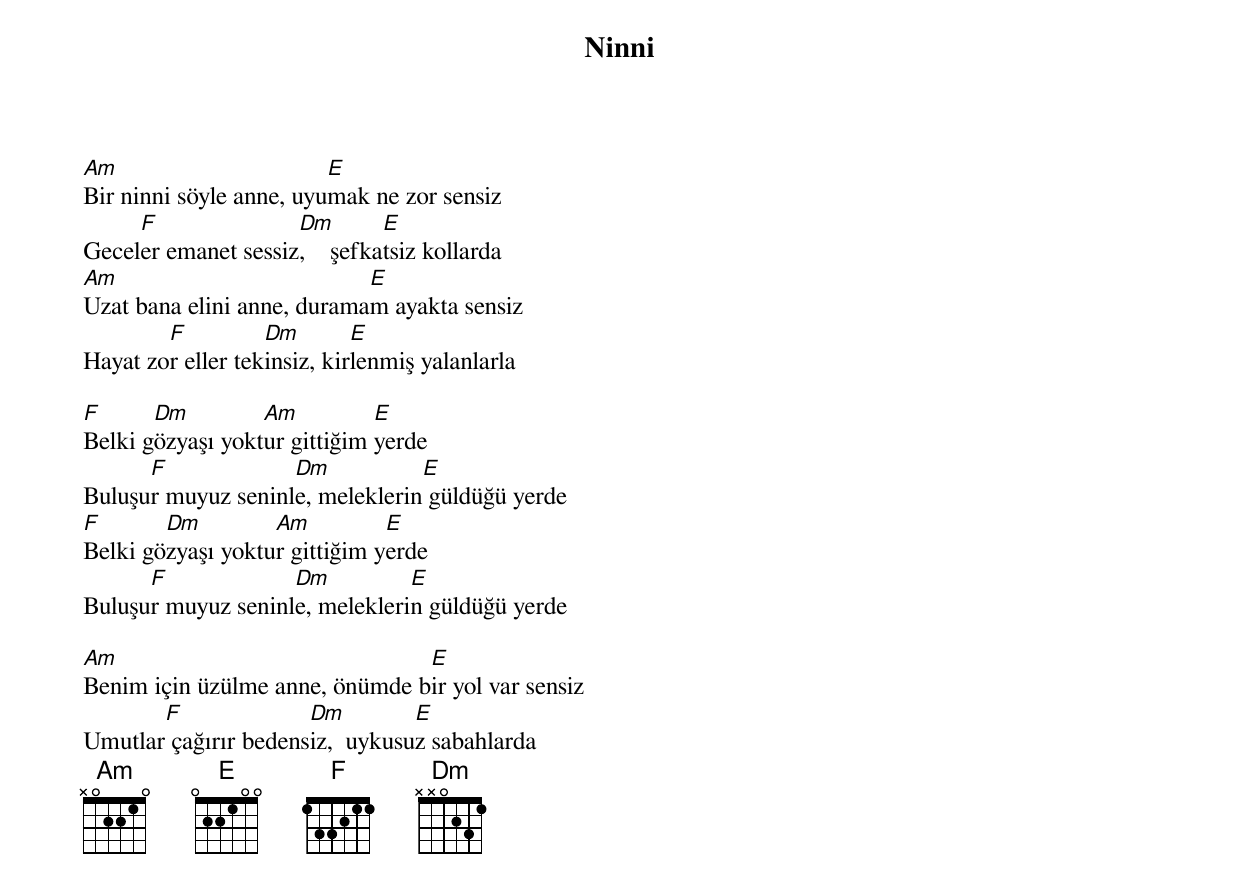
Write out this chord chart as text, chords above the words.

{title: Ninni}
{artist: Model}

Am                       E
Bir ninni söyle anne, uyumak ne zor sensiz
     F               Dm        E
Geceler emanet sessiz,    şefkatsiz kollarda
Am                          E
Uzat bana elini anne, duramam ayakta sensiz
        F          Dm        E
Hayat zor eller tekinsiz, kirlenmiş yalanlarla

F      Dm         Am          E
Belki gözyaşı yoktur gittiğim yerde
      F             Dm           E
Buluşur muyuz seninle, meleklerin güldüğü yerde
F       Dm         Am          E
Belki gözyaşı yoktur gittiğim yerde
      F             Dm          E
Buluşur muyuz seninle, meleklerin güldüğü yerde

Am                              E
Benim için üzülme anne, önümde bir yol var sensiz
       F              Dm         E
Umutlar çağırır bedensiz,  uykusuz sabahlarda
